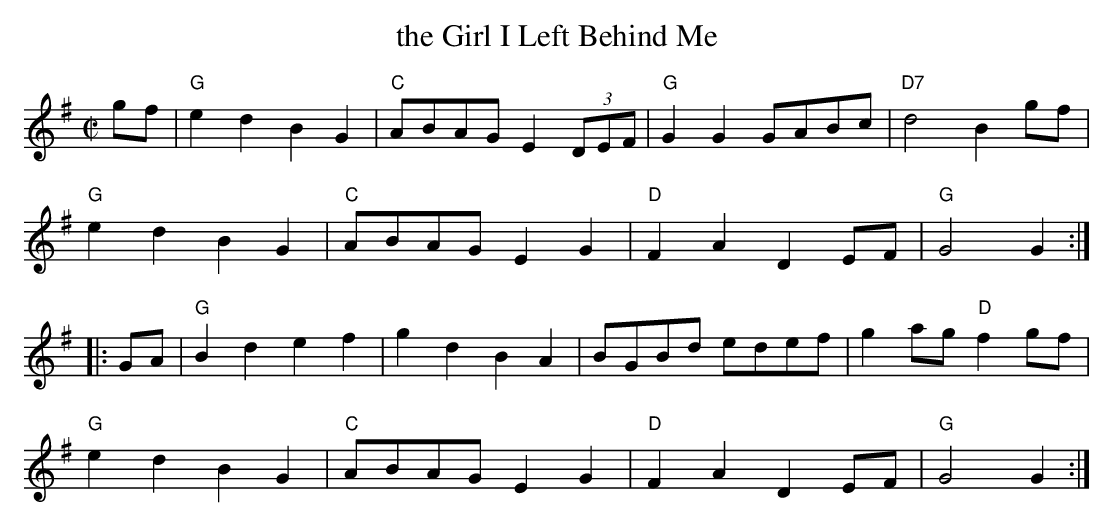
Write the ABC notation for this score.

X:1
T: the Girl I Left Behind Me
M: C|
K: G
gf |\
"G"e2d2 B2G2 | "C"ABAG E2(3DEF | "G"G2G2 GABc | "D7"d4 B2gf |
"G"e2d2 B2G2 | "C"ABAG E2G2 | "D"F2A2 D2EF | "G"G4 G2 :|
|: GA |\
"G"B2d2 e2f2 | g2d2 B2A2 | BGBd edef | g2ag "D"f2gf |
"G"e2d2 B2G2 | "C"ABAG E2G2 | "D"F2A2 D2EF | "G"G4 G2 :|
